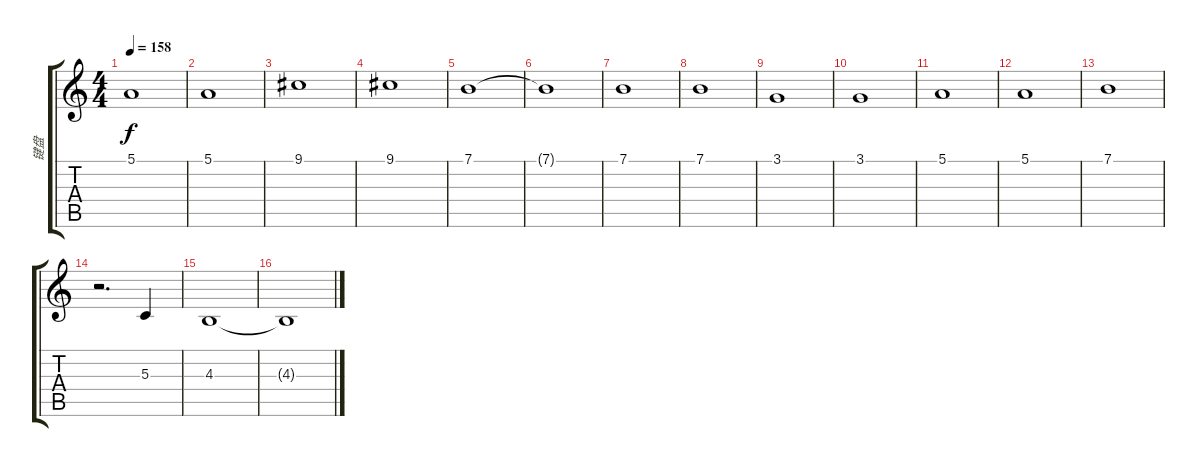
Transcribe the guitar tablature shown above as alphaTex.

\track ("键盘" "键盘") {instrument stringensemble1}
\staff {score tabs}
\tuning (E4 B3 G3 D3 A2 E2) {hide}
\ts (4 4)
\tempo 158
\clef g2
\ks c
5.1.1{dy f} |
5.1.1 |
9.1.1 |
9.1.1 |
7.1.1 |
7.1{t}.1 |
7.1.1 |
7.1.1 |
3.1.1 |
3.1.1 |
5.1.1 |
5.1.1 |
7.1.1 |
r.2{d} 5.3.4 |
4.3.1 |
4.3{t}.1
